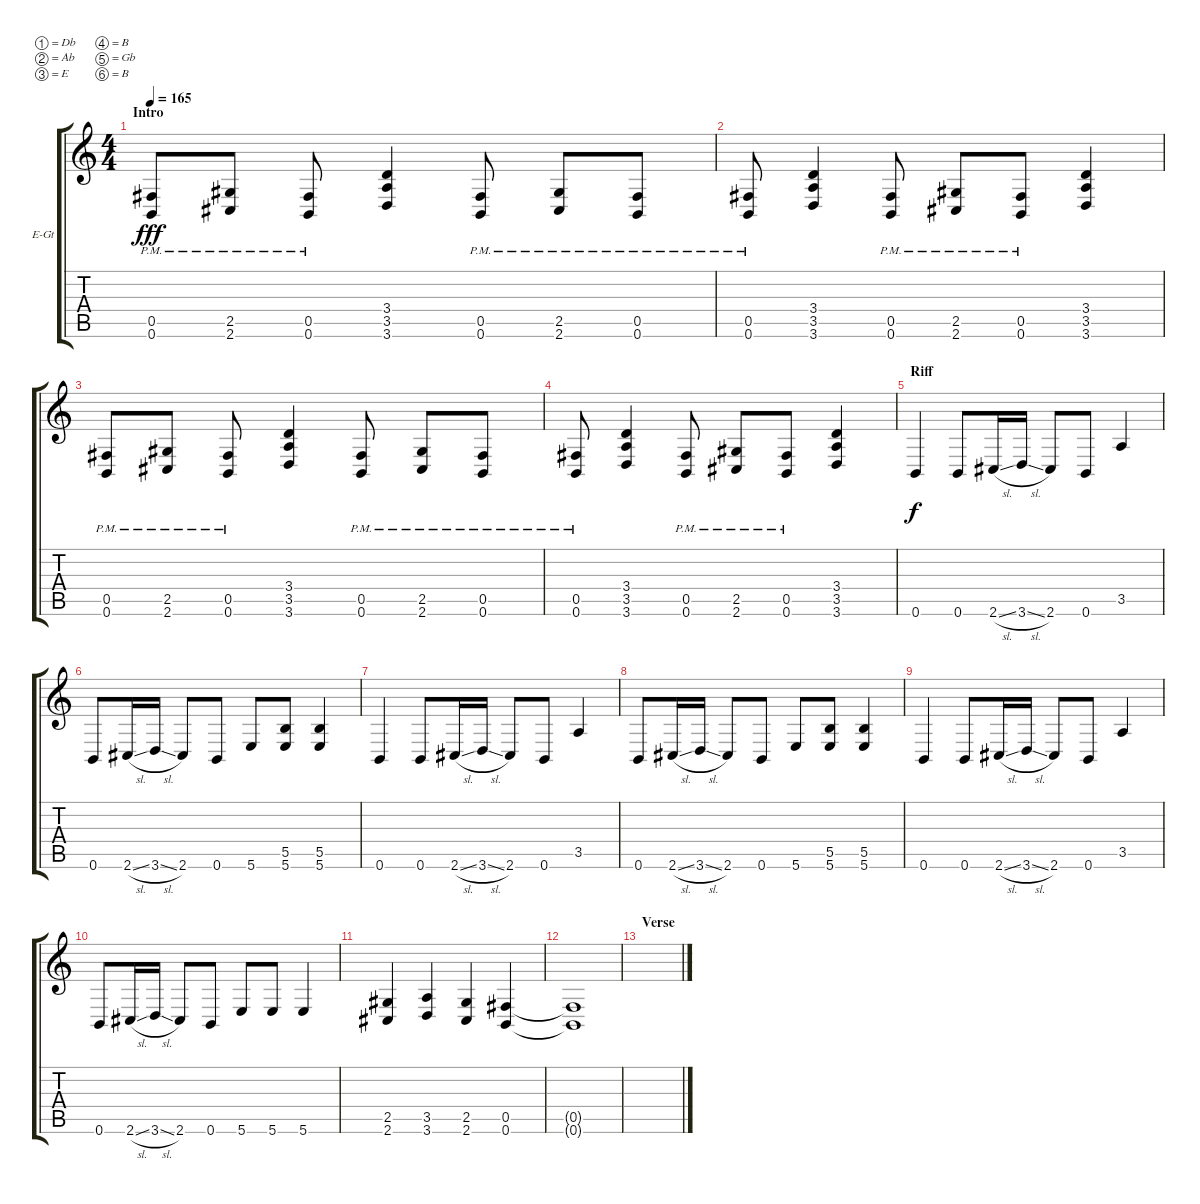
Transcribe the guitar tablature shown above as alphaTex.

\defaultSystemsLayout 4
\bracketExtendMode groupsimilarinstruments
\firstSystemTrackNameOrientation horizontal
\otherSystemsTrackNameOrientation horizontal
\track ("Guitar 2" "E-Gt") {instrument overdrivenguitar}
\staff {score tabs}
\tuning (Db4 Ab3 E3 B2 Gb2 B1)
\ts (4 4)
\section ("" "Intro")
\tempo 165
\clef g2
\scale
0.333333
\ks c
(0.6{pm} 0.5{pm}).8{dy fff instrument overdrivenguitar} (2.5{pm} 2.6{pm}).8 (0.6{pm} 0.5{pm}).8 (3.5 3.6 3.4).4 (0.6{pm} 0.5{pm}).8 (2.5{pm} 2.6{pm}).8 (0.6{pm} 0.5{pm}).8 |
\scale
0.333333 (0.6{pm} 0.5{pm}).8 (3.5 3.6 3.4).4 (0.6{pm} 0.5{pm}).8 (2.5{pm} 2.6{pm}).8 (0.6{pm} 0.5{pm}).8 (3.5 3.6 3.4).4 |
(0.6{pm} 0.5{pm}).8 (2.5{pm} 2.6{pm}).8 (0.6{pm} 0.5{pm}).8 (3.5 3.6 3.4).4 (0.6{pm} 0.5{pm}).8 (2.5{pm} 2.6{pm}).8 (0.6{pm} 0.5{pm}).8 |
(0.6{pm} 0.5{pm}).8 (3.5 3.6 3.4).4 (0.6{pm} 0.5{pm}).8 (2.5{pm} 2.6{pm}).8 (0.6{pm} 0.5{pm}).8 (3.5 3.6 3.4).4 |
\section ("" "Riff")
0.6.4{dy f} 0.6.8 2.6{sl}.16 3.6{sl}.16 2.6.8 0.6.8 3.5.4 |
0.6.8 2.6{sl}.16 3.6{sl}.16 2.6.8 0.6.8 5.6.8 (5.6 5.5).8 (5.6 5.5).4 |
0.6.4 0.6.8 2.6{sl}.16 3.6{sl}.16 2.6.8 0.6.8 3.5.4 |
0.6.8 2.6{sl}.16 3.6{sl}.16 2.6.8 0.6.8 5.6.8 (5.6 5.5).8 (5.6 5.5).4 |
0.6.4 0.6.8 2.6{sl}.16 3.6{sl}.16 2.6.8 0.6.8 3.5.4 |
0.6.8 2.6{sl}.16 3.6{sl}.16 2.6.8 0.6.8 5.6.8 5.6.8 5.6.4 |
(2.5 2.6).4 (3.5 3.6).4 (2.5 2.6).4 (0.5 0.6).4 |
(0.5{t} 0.6{t}).1 |
\section ("" "Verse")
